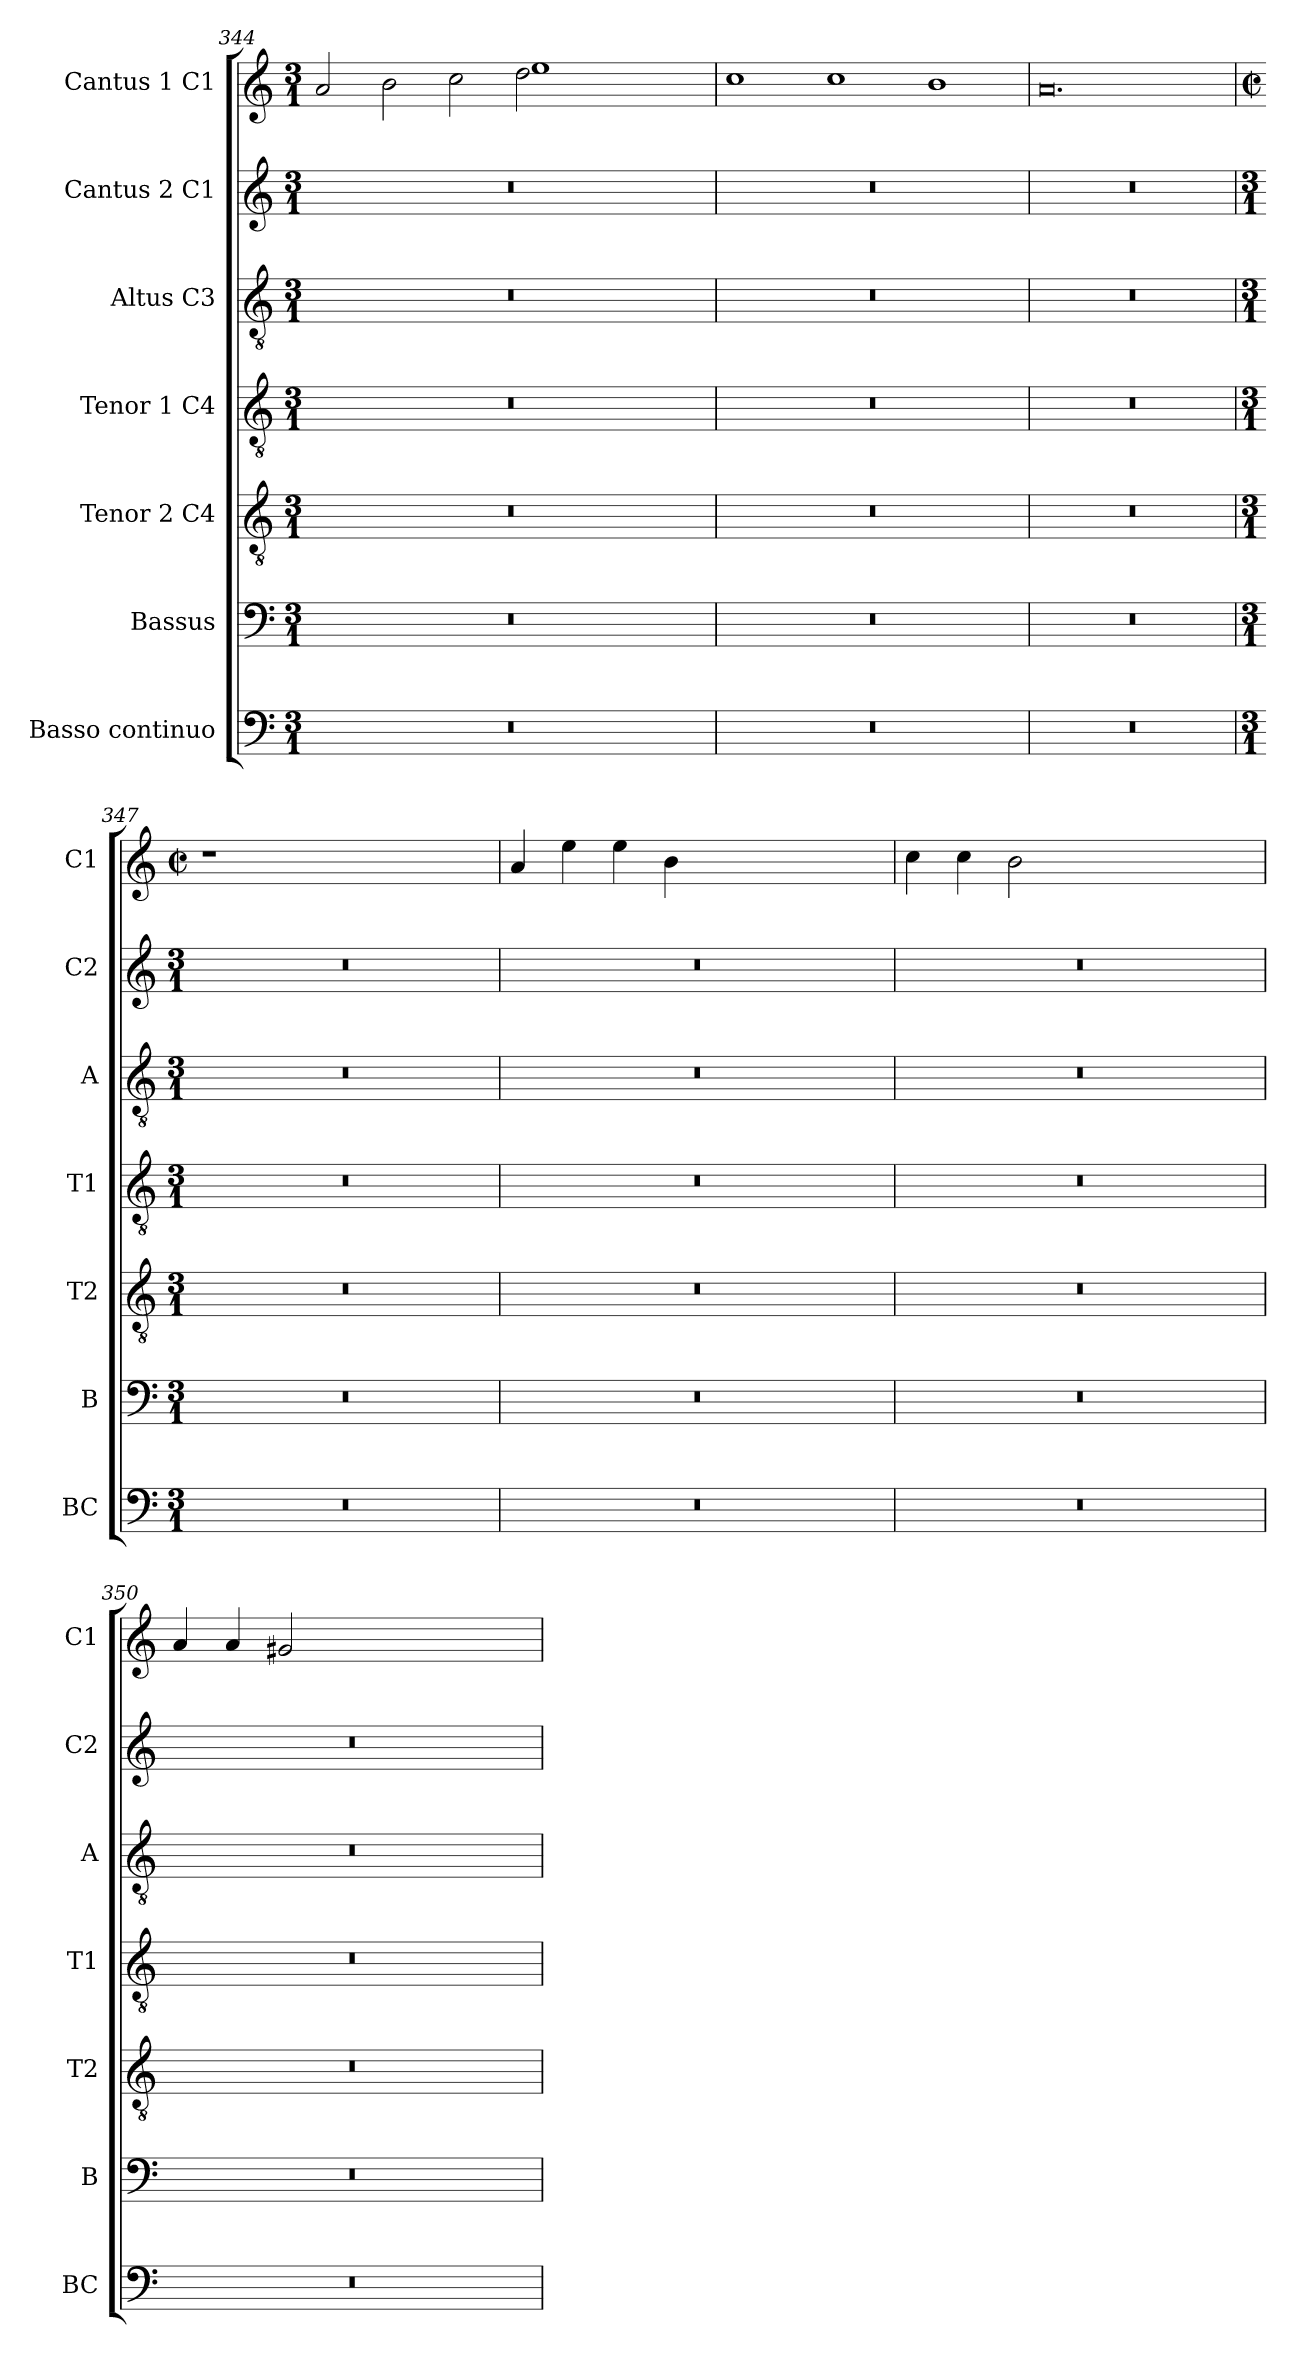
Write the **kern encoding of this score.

**kern	**kern	**kern	**kern	**kern	**kern	**kern
*part7	*part6	*part5	*part4	*part3	*part2	*part1
*staff7	*staff6	*staff5	*staff4	*staff3	*staff2	*staff1
*I"Basso continuo	*I"Bassus	*I"Tenor 2 C4	*I"Tenor 1 C4	*I"Altus C3	*I"Cantus 2 C1	*I"Cantus 1 C1
*I'BC	*I'B	*I'T2	*I'T1	*I'A	*I'C2	*I'C1
*clefF4	*clefF4	*clefGv2	*clefGv2	*clefGv2	*clefG2	*clefG2
*ITrd7c12	*	*	*	*	*	*
*k[]	*k[]	*k[]	*k[]	*k[]	*k[]	*k[]
*C:	*C:	*C:	*C:	*C:	*C:	*C:
*M3/1	*M3/1	*M3/1	*M3/1	*M3/1	*M3/1	*M3/1
=344	=344	=344	=344	=344	=344	=344
*	*	*	*	*	*	*^
0.r	0.r	0.r	0.r	0.r	0.r	2a/	1.ryy
.	.	.	.	.	.	2b\	.
.	.	.	.	.	.	2cc\	.
.	.	.	.	.	.	2dd\	1ee
.	.	.	.	.	.	2ryy	.
.	.	.	.	.	.	2ryy	2ryy
*	*	*	*	*	*	*v	*v
=345	=345	=345	=345	=345	=345	=345
0.r	0.r	0.r	0.r	0.r	0.r	1cc
.	.	.	.	.	.	1cc
.	.	.	.	.	.	1b
=346	=346	=346	=346	=346	=346	=346
0.r	0.r	0.r	0.r	0.r	0.r	0.a
!!LO:PB:g=z
=347!	=347!	=347!	=347!	=347!	=347!	=347!
*M3/1	*M3/1	*M3/1	*M3/1	*M3/1	*M3/1	*M2/2
*	*	*	*	*	*	*met(c|)
0.r	0.r	0.r	0.r	0.r	0.r	1r
.	.	.	.	.	.	0ryy
=348	=348	=348	=348	=348	=348	=348
0.r	0.r	0.r	0.r	0.r	0.r	4a/
.	.	.	.	.	.	4ee\
.	.	.	.	.	.	4ee\
.	.	.	.	.	.	4b\
.	.	.	.	.	.	0ryy
=349	=349	=349	=349	=349	=349	=349
0.r	0.r	0.r	0.r	0.r	0.r	4cc\
.	.	.	.	.	.	4cc\
.	.	.	.	.	.	2b\
.	.	.	.	.	.	0ryy
=350	=350	=350	=350	=350	=350	=350
0.r	0.r	0.r	0.r	0.r	0.r	4a/
.	.	.	.	.	.	4a/
.	.	.	.	.	.	2g#X/
.	.	.	.	.	.	0ryy
=	=	=	=	=	=	=
*-	*-	*-	*-	*-	*-	*-
